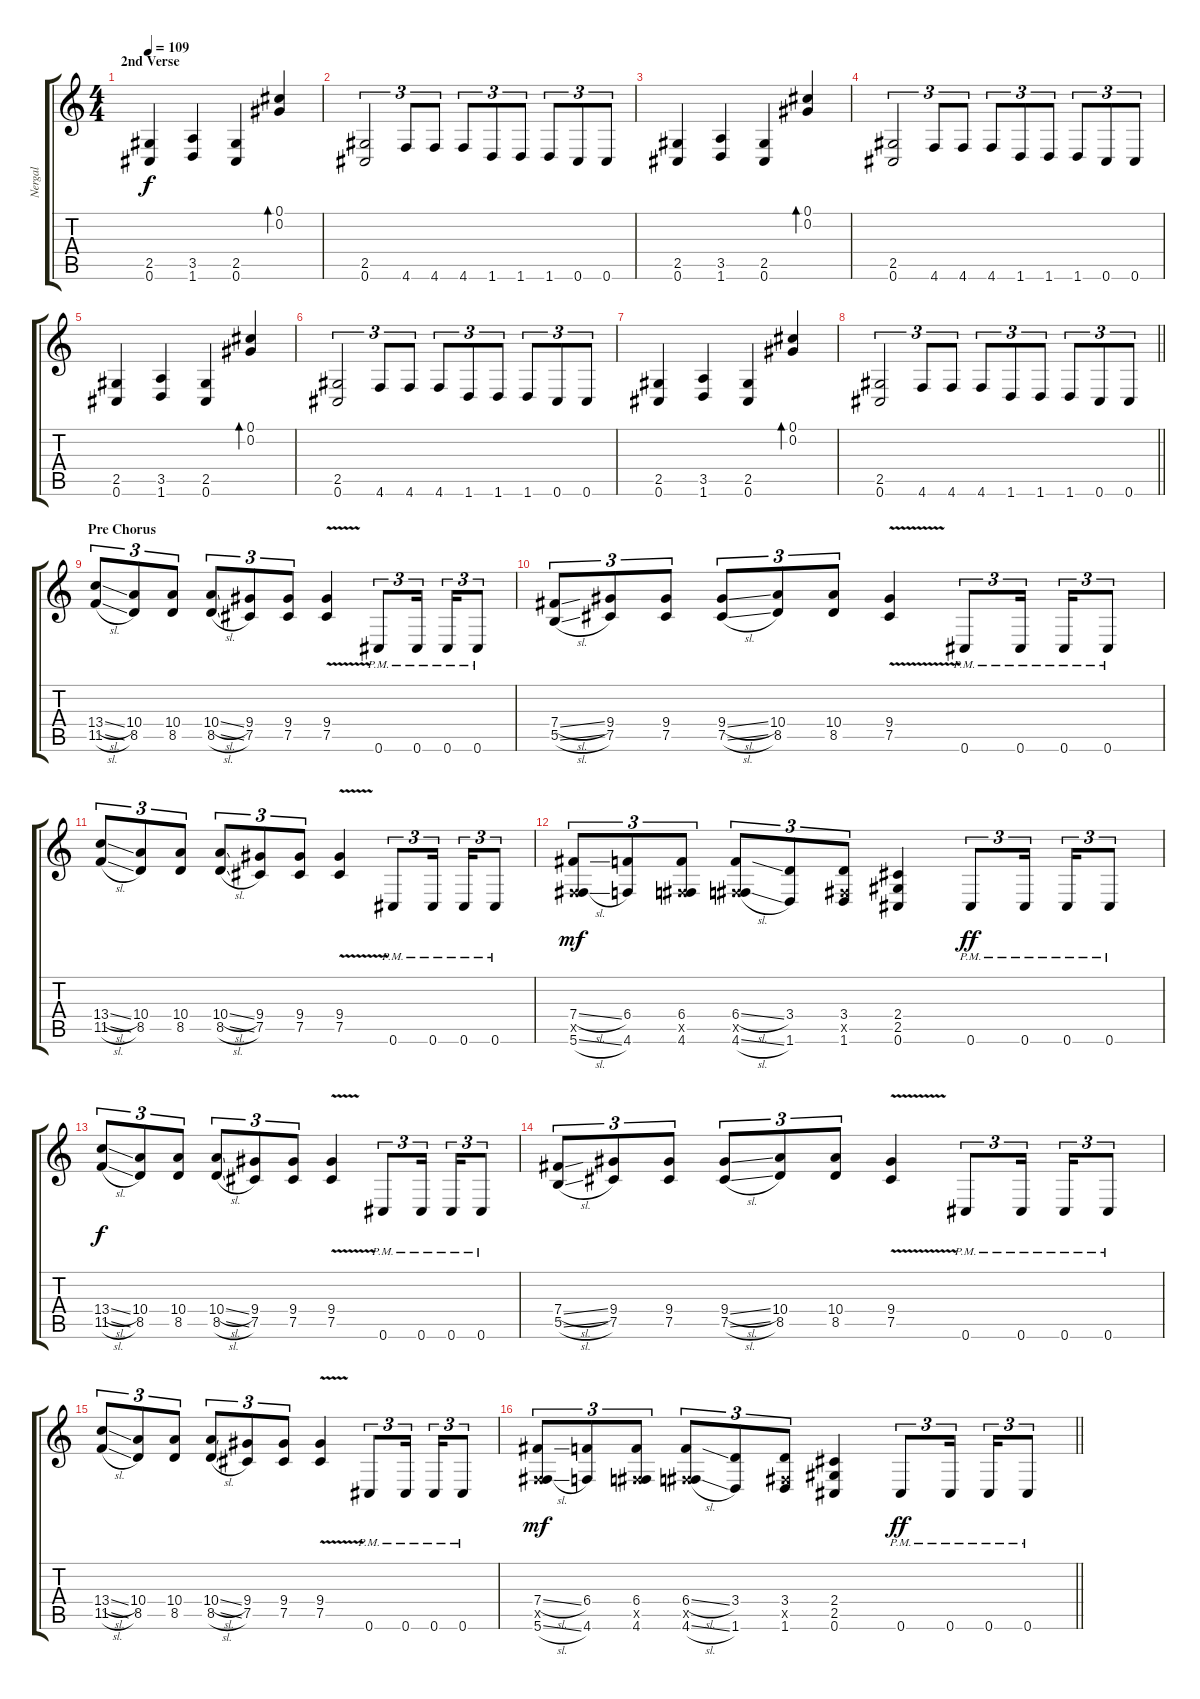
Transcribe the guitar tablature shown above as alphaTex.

\track ("Nergal " "Nergal ") {instrument distortionguitar}
\staff {score tabs}
\tuning (Db4 Ab3 E3 B2 Gb2 Db2) {hide}
\ts (4 4)
\section ("" "2nd Verse")
\tempo 109
\clef g2
\ks c
(2.5 0.6).4{dy f} (3.5 1.6).4 (2.5 0.6).4 (0.1 0.2).4{bd 60} |
(2.5 0.6).2{tu (3 2)} 4.6.8{tu (3 2)} 4.6.8{tu (3 2)} 4.6.8{tu (3 2)} 1.6.8{tu (3 2)} 1.6.8{tu (3 2)} 1.6.8{tu (3 2)} 0.6.8{tu (3 2)} 0.6.8{tu (3 2)} |
(2.5 0.6).4 (3.5 1.6).4 (2.5 0.6).4 (0.1 0.2).4{bd 60} |
(2.5 0.6).2{tu (3 2)} 4.6.8{tu (3 2)} 4.6.8{tu (3 2)} 4.6.8{tu (3 2)} 1.6.8{tu (3 2)} 1.6.8{tu (3 2)} 1.6.8{tu (3 2)} 0.6.8{tu (3 2)} 0.6.8{tu (3 2)} |
(2.5 0.6).4 (3.5 1.6).4 (2.5 0.6).4 (0.1 0.2).4{bd 60} |
(2.5 0.6).2{tu (3 2)} 4.6.8{tu (3 2)} 4.6.8{tu (3 2)} 4.6.8{tu (3 2)} 1.6.8{tu (3 2)} 1.6.8{tu (3 2)} 1.6.8{tu (3 2)} 0.6.8{tu (3 2)} 0.6.8{tu (3 2)} |
(2.5 0.6).4 (3.5 1.6).4 (2.5 0.6).4 (0.1 0.2).4{bd 60} |
\barLineRight lightlight
(2.5 0.6).2{tu (3 2)} 4.6.8{tu (3 2)} 4.6.8{tu (3 2)} 4.6.8{tu (3 2)} 1.6.8{tu (3 2)} 1.6.8{tu (3 2)} 1.6.8{tu (3 2)} 0.6.8{tu (3 2)} 0.6.8{tu (3 2)} |
\section ("" "Pre Chorus")
(13.4{sl} 11.5{sl}).8{tu (3 2)} (10.4 8.5).8{tu (3 2)} (10.4 8.5).8{tu (3 2)} (10.4{sl} 8.5{sl}).8{tu (3 2)} (9.4 7.5).8{tu (3 2)} (9.4 7.5).8{tu (3 2)} (9.4{v} 7.5{v}).4 0.6{pm}.8{tu (3 2)} 0.6{pm}.16{tu (3 2) beam splitsecondary} 0.6{pm}.16{tu (3 2)} 0.6{pm}.8{tu (3 2)} |
(7.4{sl} 5.5{sl}).8{tu (3 2)} (9.4 7.5).8{tu (3 2)} (9.4 7.5).8{tu (3 2)} (9.4{sl} 7.5{sl}).8{tu (3 2)} (10.4 8.5).8{tu (3 2)} (10.4 8.5).8{tu (3 2)} (9.4{v} 7.5{v}).4 0.6{pm}.8{tu (3 2)} 0.6{pm}.16{tu (3 2) beam splitsecondary} 0.6{pm}.16{tu (3 2)} 0.6{pm}.8{tu (3 2)} |
(13.4{sl} 11.5{sl}).8{tu (3 2)} (10.4 8.5).8{tu (3 2)} (10.4 8.5).8{tu (3 2)} (10.4{sl} 8.5{sl}).8{tu (3 2)} (9.4 7.5).8{tu (3 2)} (9.4 7.5).8{tu (3 2)} (9.4{v} 7.5{v}).4 0.6{pm}.8{tu (3 2)} 0.6{pm}.16{tu (3 2) beam splitsecondary} 0.6{pm}.16{tu (3 2)} 0.6{pm}.8{tu (3 2)} |
(7.4{sl} 0.5{x} 5.6{sl}).8{tu (3 2) dy mf} (6.4 4.6).8{tu (3 2)} (6.4 0.5{x} 4.6).8{tu (3 2)} (6.4{sl} 0.5{x} 4.6{sl}).8{tu (3 2)} (3.4 1.6).8{tu (3 2)} (3.4 0.5{x} 1.6).8{tu (3 2)} (2.4 2.5 0.6).4 0.6{pm}.8{tu (3 2) dy ff} 0.6{pm}.16{tu (3 2) beam splitsecondary} 0.6{pm}.16{tu (3 2)} 0.6{pm}.8{tu (3 2)} |
(13.4{sl} 11.5{sl}).8{tu (3 2) dy f} (10.4 8.5).8{tu (3 2)} (10.4 8.5).8{tu (3 2)} (10.4{sl} 8.5{sl}).8{tu (3 2)} (9.4 7.5).8{tu (3 2)} (9.4 7.5).8{tu (3 2)} (9.4{v} 7.5{v}).4 0.6{pm}.8{tu (3 2)} 0.6{pm}.16{tu (3 2) beam splitsecondary} 0.6{pm}.16{tu (3 2)} 0.6{pm}.8{tu (3 2)} |
(7.4{sl} 5.5{sl}).8{tu (3 2)} (9.4 7.5).8{tu (3 2)} (9.4 7.5).8{tu (3 2)} (9.4{sl} 7.5{sl}).8{tu (3 2)} (10.4 8.5).8{tu (3 2)} (10.4 8.5).8{tu (3 2)} (9.4{v} 7.5{v}).4 0.6{pm}.8{tu (3 2)} 0.6{pm}.16{tu (3 2) beam splitsecondary} 0.6{pm}.16{tu (3 2)} 0.6{pm}.8{tu (3 2)} |
(13.4{sl} 11.5{sl}).8{tu (3 2)} (10.4 8.5).8{tu (3 2)} (10.4 8.5).8{tu (3 2)} (10.4{sl} 8.5{sl}).8{tu (3 2)} (9.4 7.5).8{tu (3 2)} (9.4 7.5).8{tu (3 2)} (9.4{v} 7.5{v}).4 0.6{pm}.8{tu (3 2)} 0.6{pm}.16{tu (3 2) beam splitsecondary} 0.6{pm}.16{tu (3 2)} 0.6{pm}.8{tu (3 2)} |
\barLineRight lightlight
(7.4{sl} 0.5{x} 5.6{sl}).8{tu (3 2) dy mf} (6.4 4.6).8{tu (3 2)} (6.4 0.5{x} 4.6).8{tu (3 2)} (6.4{sl} 0.5{x} 4.6{sl}).8{tu (3 2)} (3.4 1.6).8{tu (3 2)} (3.4 0.5{x} 1.6).8{tu (3 2)} (2.4 2.5 0.6).4 0.6{pm}.8{tu (3 2) dy ff} 0.6{pm}.16{tu (3 2) beam splitsecondary} 0.6{pm}.16{tu (3 2)} 0.6{pm}.8{tu (3 2)}
